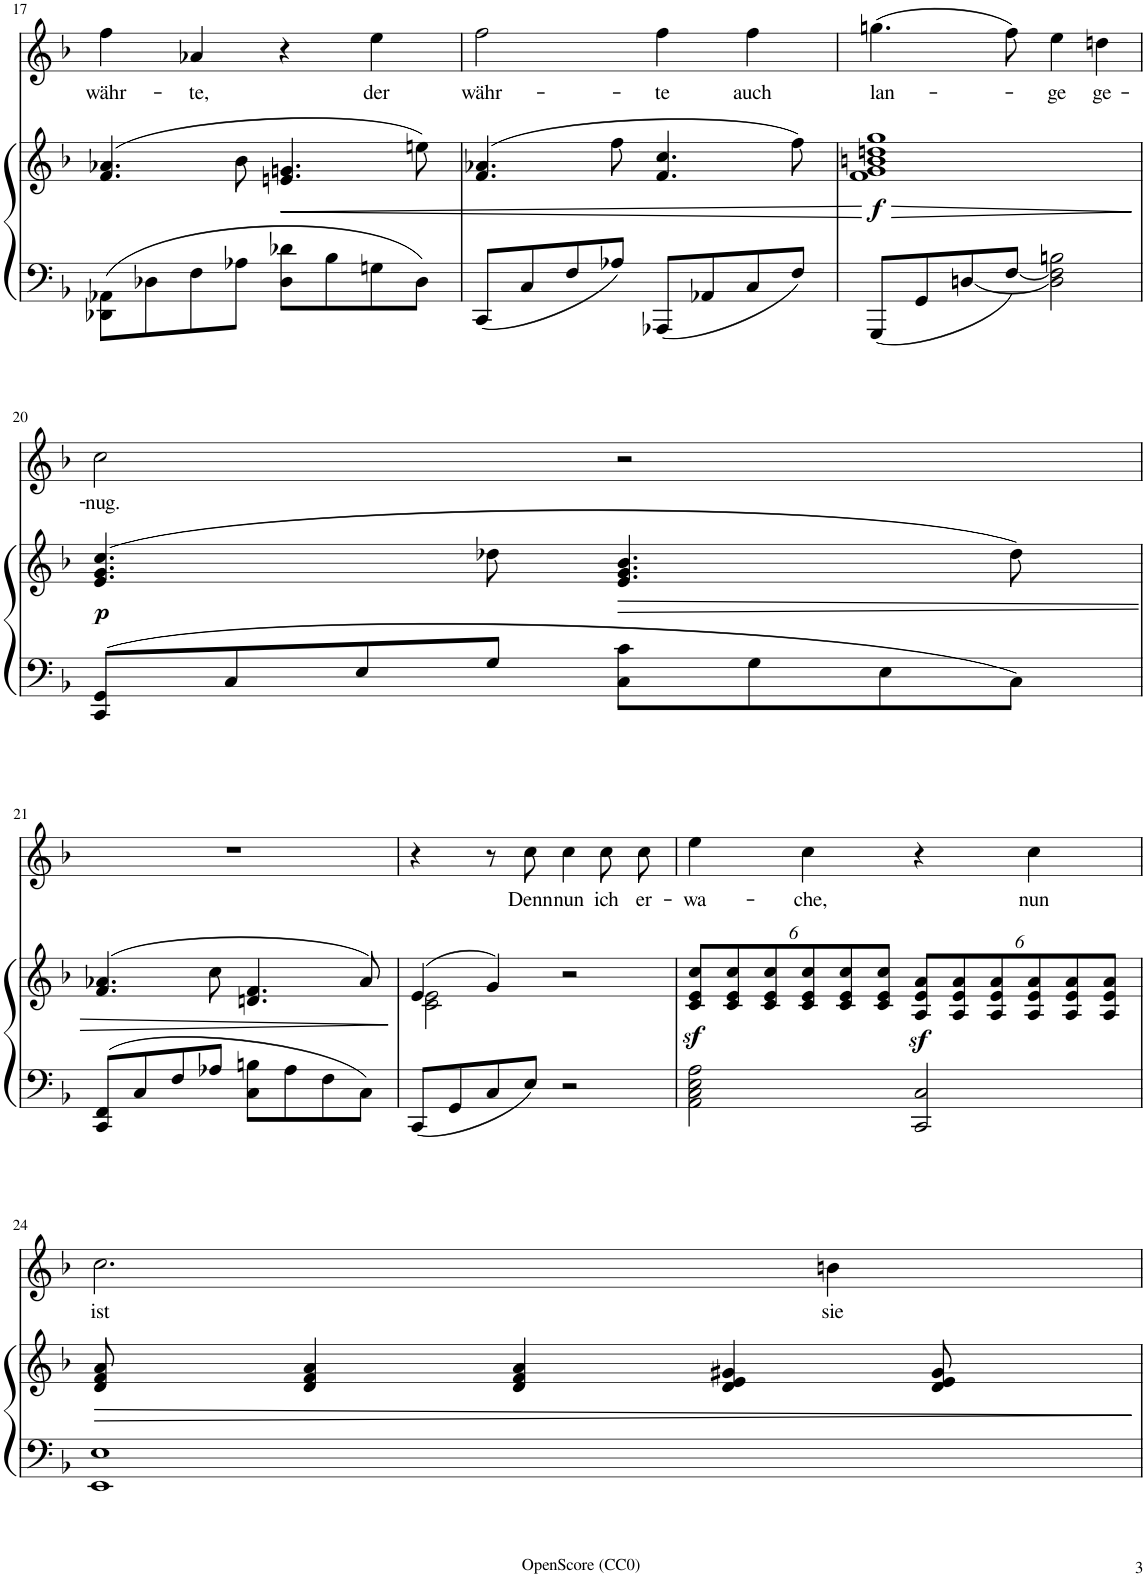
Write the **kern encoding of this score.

**kern	**kern	**dynam	**kern	**text
*part2	*part2	*part2	*part1	*part1
*staff3	*staff2	*staff2/3	*staff1	*staff1
*I"Pianoforte	*	*	*I"Singstimme Voice	*
*I'Pno	*	*	*	*
!!LO:PB:g=z
*clefF4	*clefG2	*	*clefG2	*
*k[b-]	*k[b-]	*	*k[b-]	*
*M4/4	*M4/4	*	*M4/4	*
*met(c)	*met(c)	*	*met(c)	*
=17	=17	=17	=17	=17
!	!	!	!	!LO:LY:b
8DD-X\ 8AA-X\L	(4.f/ 4.a-X/	.	4ff\	währ-
8D-X\	.	.	.	.
!	!	!	!	!LO:LY:b
8F\	.	.	4a-X/	-te,
8A-X\J	8b-\	.	.	.
!	!	!LO:HP:b	!	!
8D-\ 8d-X\L	4.en/ 4.gn/	<	4r	.
8B-\	.	.	.	.
!	!	!	!	!LO:LY:b
8Gn\	.	.	4ee\	der
8D-\J	8een\)	.	.	.
=18	=18	=18	=18	=18
!	!	!	!	!LO:LY:b
8CC/L	(4.f/ 4.a-X/	.	2ff\	währ-
8C/	.	.	.	.
8F/	.	.	.	.
8A-X/J	8ff\	.	.	.
!	!	!	!	!LO:LY:b
8AAA-X/L	4.f/ 4.cc/	.	4ff\	-te
8AA-X/	.	.	.	.
!	!	!	!	!LO:LY:b
8C/	.	.	4ff\	auch
8F/J	8ff\)	.	.	.
.	.	[	.	.
=19	=19	=19	=19	=19
!	!	!LO:HP:b	!	!LO:LY:b
!	!	!LO:DY:n=1:b	!	!
8GGG/L	1f 1g 1bn 1ddn 1gg	> f	(4.ggn\	lan-
8GG/	.	.	.	.
[<8Dn/	.	.	.	.
[<8F/J	.	.	8ff\)	.
!	!	!	!	!LO:LY:b
2D\] 2F\] 2Bn\	.	.	4ee\	-ge
!	!	!	!	!LO:LY:b
.	.	.	4ddn\	ge-
.	.	]	.	.
!!LO:LB:g=z
=20	=20	=20	=20	=20
!	!	!LO:DY:b	!	!LO:LY:b
8CC/ 8GG/L	(4.e/ 4.g/ 4.cc/	p	2cc\	-nug.
8C/	.	.	.	.
8E/	.	.	.	.
8G/J	8dd-X\	.	.	.
!	!	!LO:HP:b	!	!
8C\ 8c\L	4.e/ 4.g/ 4.b-/	>	2r	.
8G\	.	.	.	.
8E\	.	.	.	.
8C\J	8dd-\)	.	.	.
!!LO:LB:g=z
=21	=21	=21	=21	=21
8CC/ 8FF/L	(4.f/ 4.a-X/	.	1r	.
8C/	.	.	.	.
8F/	.	.	.	.
8A-X/J	8cc\	.	.	.
8C\ 8Bn\L	4.dn/ 4.f/	.	.	.
8A-\	.	.	.	.
8F\	.	.	.	.
8C\J	8a-/)	.	.	.
.	.	]	.	.
=22	=22	=22	=22	=22
*	*^	*	*	*
8CC/L	(4e/	2c\ 2e\	.	4r	.
8GG/	.	.	.	.	.
8C/	4g/)	.	.	8r	.
!	!	!	!	!	!LO:LY:b
8E/J	.	.	.	8cc\	Denn
!	!	!	!	!	!LO:LY:b
2r	2r	2ryy	.	4cc\	nun
!	!	!	!	!	!LO:LY:b
.	.	.	.	8cc\L	ich
!	!	!	!	!	!LO:LY:b
.	.	.	.	8cc\J	er-
*	*v	*v	*	*	*
=23	=23	=23	=23	=23
*	*Xbrackettup	*	*	*
!	!	!	!	!LO:LY:b
2AA\ 2C\ 2E\ 2A\	12c/z< 12e/z< 12cc/z<L	.	4ee\	-wa-
.	12c/ 12e/ 12cc/	.	.	.
.	12c/ 12e/ 12cc/	.	.	.
!	!	!	!	!LO:LY:b
.	12c/ 12e/ 12cc/	.	4cc\	-che,
.	12c/ 12e/ 12cc/	.	.	.
.	12c/ 12e/ 12cc/J	.	.	.
2CC/ 2C/	12A/z< 12e/z< 12a/z<L	.	4r	.
.	12A/ 12e/ 12a/	.	.	.
.	12A/ 12e/ 12a/	.	.	.
!	!	!	!	!LO:LY:b
.	12A/ 12e/ 12a/	.	4cc\	nun
.	12A/ 12e/ 12a/	.	.	.
.	12A/ 12e/ 12a/J	.	.	.
!!LO:LB:g=z
=24	=24	=24	=24	=24
!	!	!LO:HP:b	!	!LO:LY:b
1EE 1E	8d/ 8f/ 8a/	>	2.cc\	ist
.	4d/ 4f/ 4a/	.	.	.
.	4d/ 4f/ 4a/	.	.	.
.	4d/ 4e/ 4g#X/	.	.	.
!	!	!	!	!LO:LY:b
.	.	.	4bn\	sie
.	8d/ 8e/ 8g#/	.	.	.
.	.	]	.	.
=	=	=	=	=
*-	*-	*-	*-	*-
